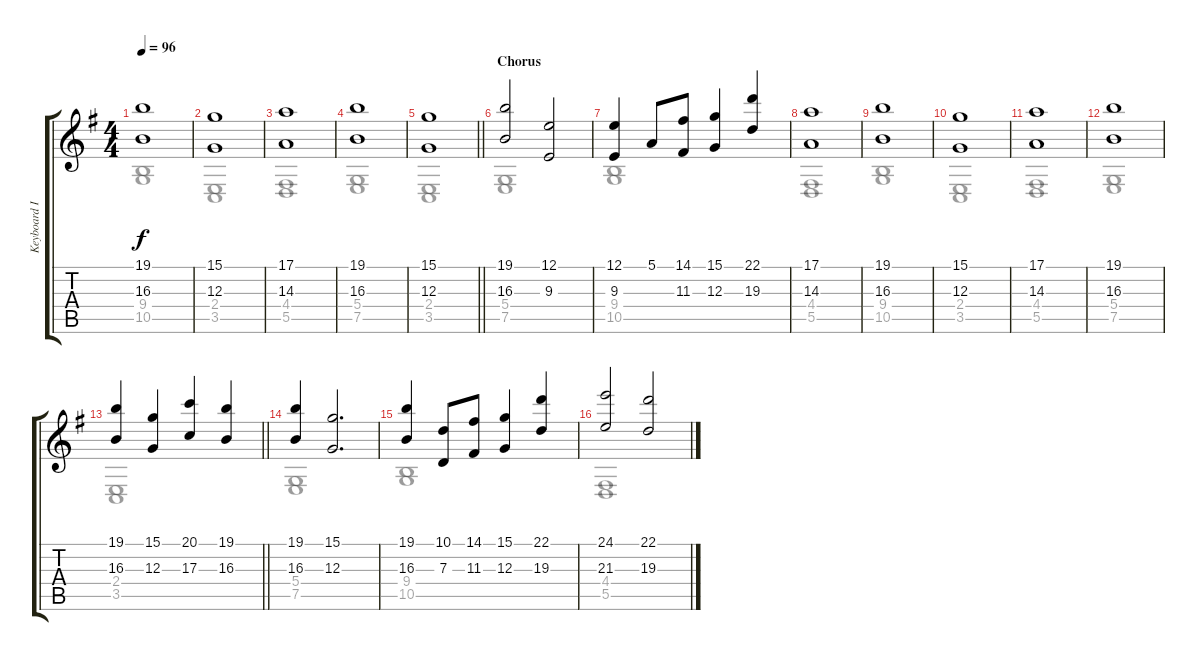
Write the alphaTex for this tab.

\track ("Keyboard I" "Keyboard I") {instrument stringensemble1}
\staff {score tabs}
\tuning (E4 B3 G3 D3 A2 E2) {hide}
\voice
\ts (4 4)
\tempo 96
\clef g2
\ks g
(19.1 16.3).1{dy f} |
(15.1 12.3).1 |
(17.1 14.3).1 |
(19.1 16.3).1 |
\barLineRight lightlight
(15.1 12.3).1 |
\section ("" "Chorus")
(19.1 16.3).2 (12.1 9.3).2 |
(12.1 9.3).4 5.1.8 (14.1 11.3).8 (15.1 12.3).4 (22.1 19.3).4 |
(17.1 14.3).1 |
(19.1 16.3).1 |
(15.1 12.3).1 |
(17.1 14.3).1 |
(19.1 16.3).1 |
\barLineRight lightlight
(19.1 16.3).4 (15.1 12.3).4 (20.1 17.3).4 (19.1 16.3).4 |
\section ("" "")
(19.1 16.3).4 (15.1 12.3).2{d} |
(19.1 16.3).4 (10.1 7.3).8 (14.1 11.3).8 (15.1 12.3).4 (22.1 19.3).4 |
(24.1 21.3).2 (22.1 19.3).2
\voice
\clef g2
\ottava regular
\simile none
\ks g
(9.4 10.5).1{dy f} |
(2.4 3.5).1 |
(4.4 5.5).1 |
(5.4 7.5).1 |
\barLineRight lightlight
(2.4 3.5).1 |
(5.4 7.5).1 |
(9.4 10.5).1 |
(4.4 5.5).1 |
(9.4 10.5).1 |
(2.4 3.5).1 |
(4.4 5.5).1 |
(5.4 7.5).1 |
\barLineRight lightlight
(2.4 3.5).1 |
(5.4 7.5).1 |
(9.4 10.5).1 |
(4.4 5.5).1
